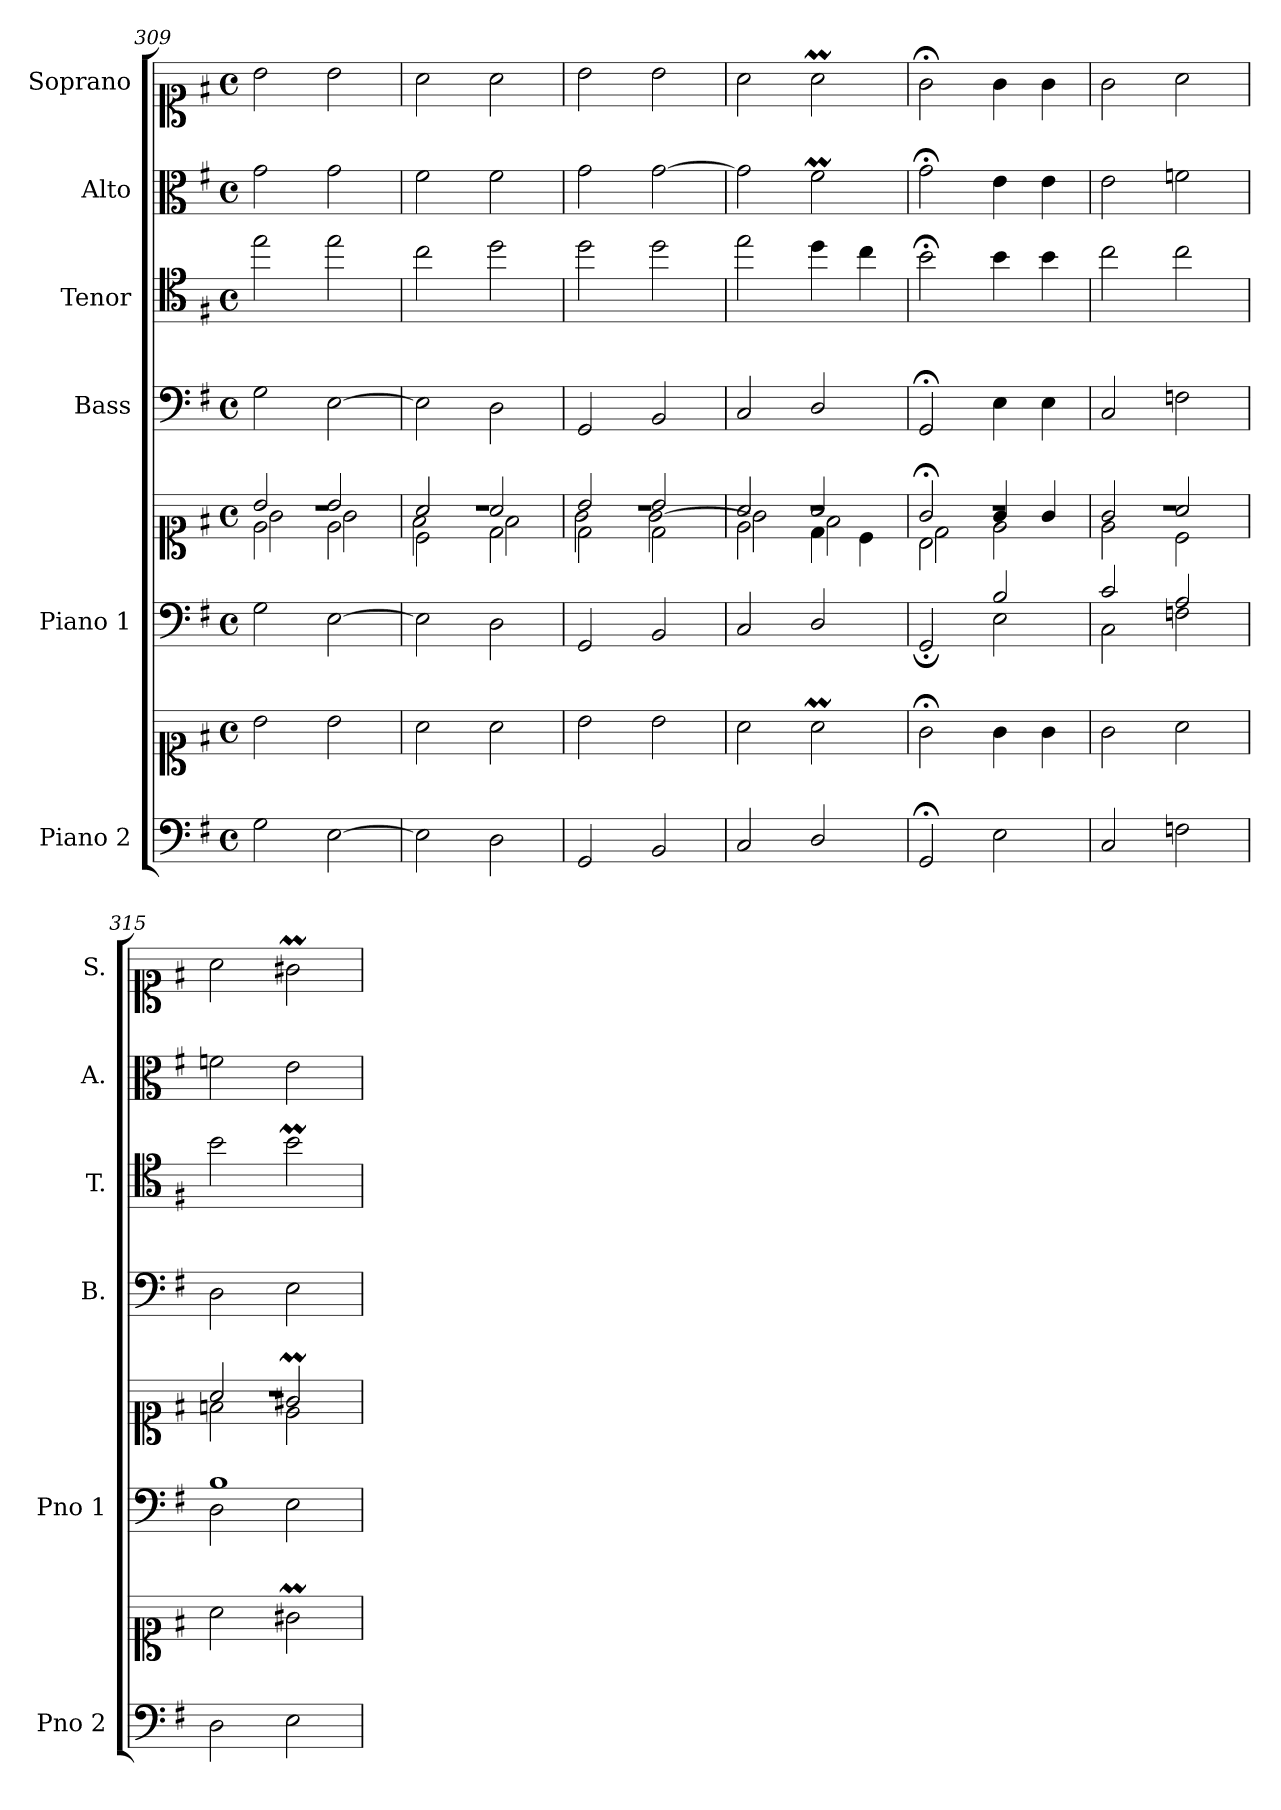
**kern	**kern	**kern	**kern	**kern	**kern	**kern	**kern
*part6	*part6	*part5	*part5	*part4	*part3	*part2	*part1
*staff8	*staff7	*staff6	*staff5	*staff4	*staff3	*staff2	*staff1
*I"Piano 2	*	*I"Piano 1	*	*I"Bass	*I"Tenor	*I"Alto	*I"Soprano
*I'Pno 2	*	*I'Pno 1	*	*I'B.	*I'T.	*I'A.	*I'S.
*clefF4	*clefC1	*clefF4	*clefC1	*clefF4	*clefC4	*clefC3	*clefC1
*	*	*	*	*	*ITrd7c12	*	*
*k[f#]	*k[f#]	*k[f#]	*k[f#]	*k[f#]	*k[f#]	*k[f#]	*k[f#]
*G:	*G:	*G:	*G:	*G:	*G:	*G:	*G:
*M4/4	*M4/4	*M4/4	*M4/4	*M4/4	*M4/4	*M4/4	*M4/4
*met(c)	*met(c)	*met(c)	*met(c)	*met(c)	*met(c)	*met(c)	*met(c)
=309	=309	=309	=309	=309	=309	=309	=309
*	*	*	*^	*	*	*	*
*	*	*	*	*^	*	*	*	*
*	*	*	*	*	*^	*	*	*	*
2G\	2b\	2G\	2b/	2e\	2g\	1r	2G\	2e\	2g\	2b\
[>2E\	2b\	[>2E\	2b/	2e\	2g\	.	[>2E\	2e\	2g\	2b\
=310	=310	=310	=310	=310	=310	=310	=310	=310	=310	=310
2E\]	2a\	2E\]	2a/	2c\	2f#\	1r	2E\]	2c\	2f#\	2a\
2D\	2a\	2D\	2a/	2d\	2f#\	.	2D\	2d\	2f#\	2a\
=311	=311	=311	=311	=311	=311	=311	=311	=311	=311	=311
2GG/	2b\	2GG/	2b/	2d\	2g\	1r	2GG/	2d\	2g\	2b\
2BB/	2b\	2BB/	2b/	2d\	[<2g\	.	2BB/	2d\	[>2g\	2b\
=312	=312	=312	=312	=312	=312	=312	=312	=312	=312	=312
2C/	2a\	2C/	2a/	2e\	2g\]	1r	2C/	2e\	2g\]	2a\
2D/	2aM\	2D/	2a/	4d\	2f#\	.	2D/	4d\	2f#m\	2aM\
.	.	.	.	4c\	.	.	.	4c\	.	.
=313	=313	=313	=313	=313	=313	=313	=313	=313	=313	=313
*	*	*^	*	*	*	*	*	*	*	*
2GG;/	2g;<\	2ryy	2GG;/	2g;</	2B\	2d\	1r	2GG;</	2B;<\	2g;<\	2g;<\
2E\	4g\	2B/	2E\	4g/	2ryy	2e\	.	4E\	4B\	4e\	4g\
.	4g\	.	.	4g/	.	.	.	4E\	4B\	4e\	4g\
*	*	*	*	*	*	*v	*v	*	*	*	*
=314	=314	=314	=314	=314	=314	=314	=314	=314	=314	=314
2C/	2g\	2c/	2C\	2g/	2e\	1r	2C/	2c\	2e\	2g\
2Fn\	2a\	2A/	2Fn\	2a/	2c\	.	2Fn\	2c\	2fn\	2a\
=315	=315	=315	=315	=315	=315	=315	=315	=315	=315	=315
2D\	2a\	1B/	2D\	2a/	2fn\	1r	2D\	2B\	2fnj\	2a\
2E\	2g#Xm\	.	2E\	2g#Xm/	2e\	.	2E\	2Bm\	2e\	2g#Xm\
*	*	*v	*v	*	*	*	*	*	*	*
*	*	*	*v	*v	*v	*	*	*	*
=	=	=	=	=	=	=	=
*-	*-	*-	*-	*-	*-	*-	*-
